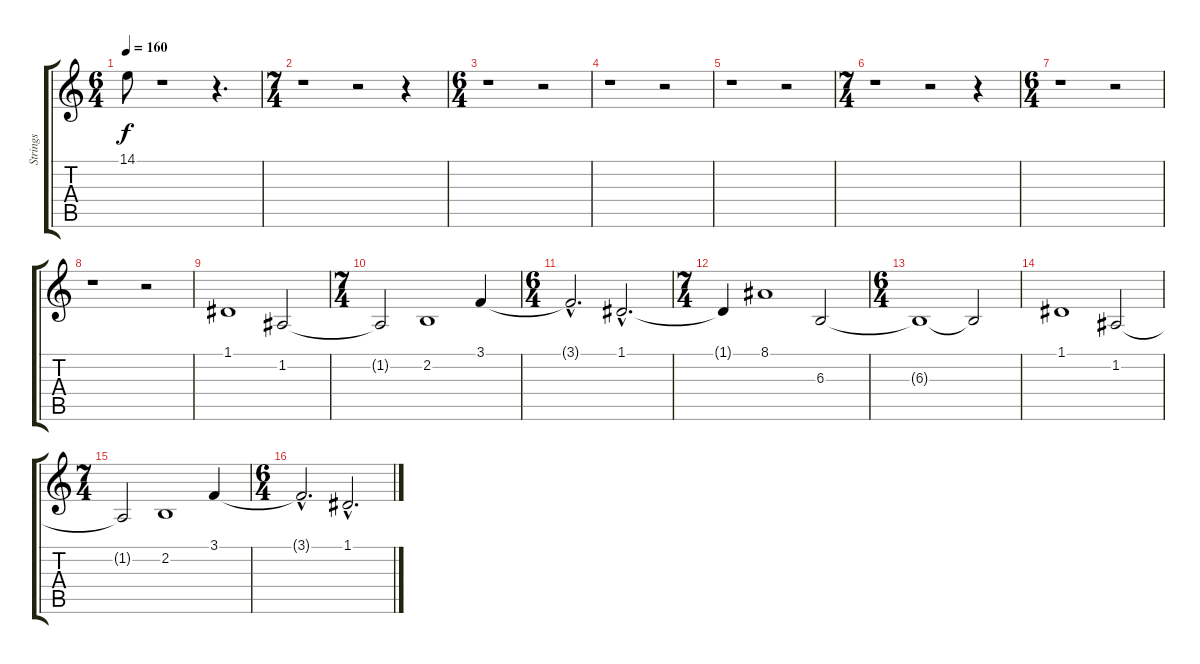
\track ("Strings" "Strings") {instrument stringensemble1}
\staff {score tabs}
\tuning (D4 A3 F3 C3 G2 D2) {hide}
\ts (6 4)
\tempo 160
\clef g2
\ks c
14.1.8{dy f} r.1 r.4{d} |
\ts (7 4)
r.1 r.2 r.4 |
\ts (6 4)
r.1 r.2 |
r.1 r.2 |
r.1 r.2 |
\ts (7 4)
r.1 r.2 r.4 |
\ts (6 4)
r.1 r.2 |
r.1 r.2 |
1.1.1 1.2.2 |
\ts (7 4)
1.2{t}.2 2.2.1 3.1.4 |
\ts (6 4)
3.1{hac t}.2{d} 1.1{hac}.2{d} |
\ts (7 4)
1.1{t}.4 8.1.1 6.3.2 |
\ts (6 4)
6.3{t}.1 6.3{t}.2 |
1.1.1 1.2.2 |
\ts (7 4)
1.2{t}.2 2.2.1 3.1.4 |
\ts (6 4)
3.1{hac t}.2{d} 1.1{hac}.2{d}
